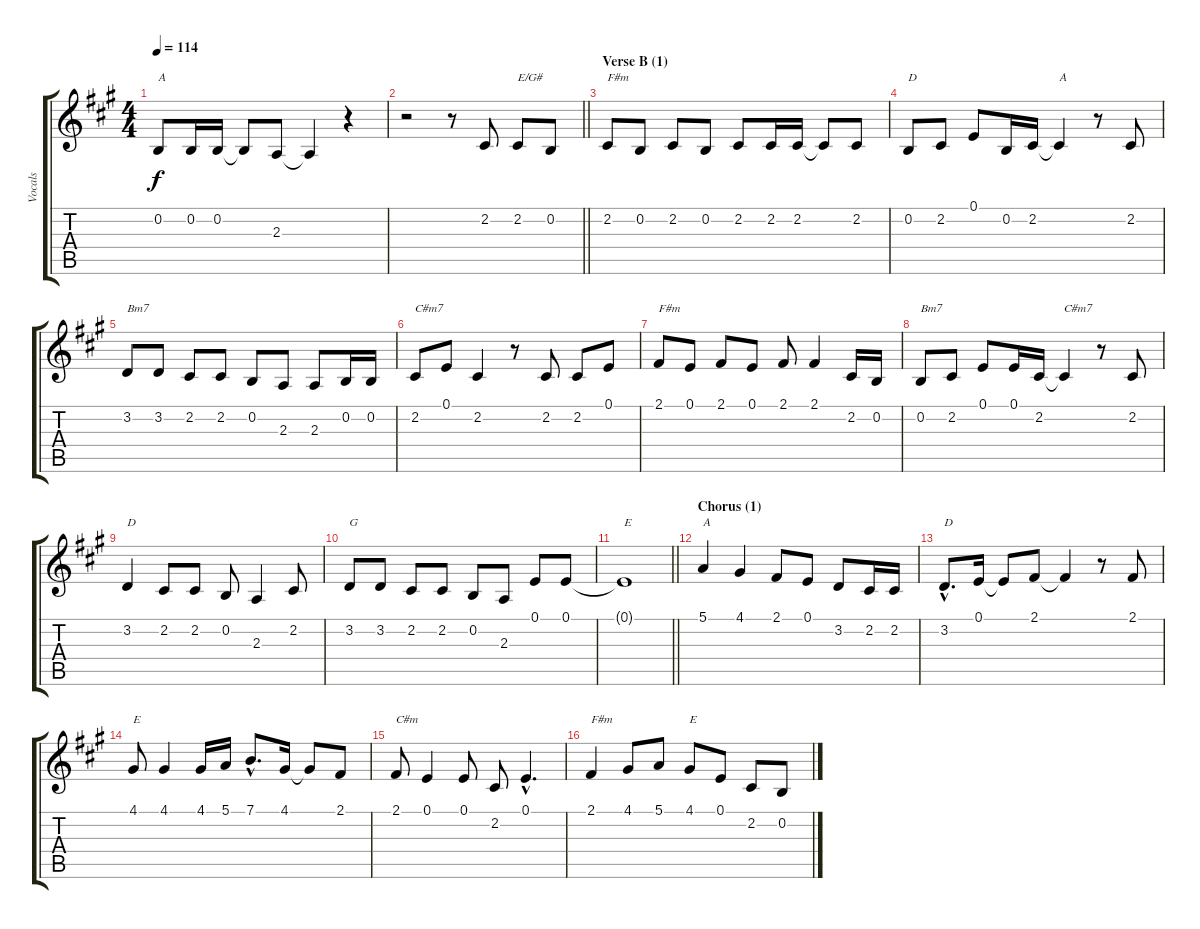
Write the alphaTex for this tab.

\track ("Vocals" "Vocals") {instrument sopranosax}
\staff {score tabs}
\tuning (E4 B3 G3 D3 A2 E2) {hide}
\ts (4 4)
\tempo 114
\clef g2
\ks a
0.2.8{txt "A" dy f} 0.2.16 0.2.16 0.2{t}.8 2.3.8 2.3{t}.4 r.4 |
\barLineRight lightlight
r.2 r.8 2.2.8 2.2.8{txt "E/G#"} 0.2.8 |
\section ("" "Verse B (1)")
2.2.8{txt "F#m"} 0.2.8 2.2.8 0.2.8 2.2.8 2.2.16 2.2.16 2.2{t}.8 2.2.8 |
0.2.8{txt "D"} 2.2.8 0.1.8 0.2.16 2.2.16 2.2{t}.4{txt "A"} r.8 2.2.8 |
3.2.8{txt "Bm7"} 3.2.8 2.2.8 2.2.8 0.2.8 2.3.8 2.3.8 0.2.16 0.2.16 |
2.2.8{txt "C#m7"} 0.1.8 2.2.4 r.8 2.2.8 2.2.8 0.1.8 |
2.1.8{txt "F#m"} 0.1.8 2.1.8 0.1.8 2.1.8 2.1.4 2.2.16 0.2.16 |
0.2.8{txt "Bm7"} 2.2.8 0.1.8 0.1.16 2.2.16 2.2{t}.4{txt "C#m7"} r.8 2.2.8 |
3.2.4{txt "D"} 2.2.8 2.2.8 0.2.8 2.3.4 2.2.8 |
3.2.8{txt "G"} 3.2.8 2.2.8 2.2.8 0.2.8 2.3.8 0.1.8 0.1.8 |
\barLineRight lightlight
0.1{t}.1{txt "E"} |
\section ("" "Chorus (1)")
5.1.4{txt "A"} 4.1.4 2.1.8 0.1.8 3.2.8 2.2.16 2.2.16 |
3.2{hac}.8{d txt "D"} 0.1.16 0.1{t}.8 2.1.8 2.1{t}.4 r.8 2.1.8 |
4.1.8{txt "E"} 4.1.4 4.1.16 5.1.16 7.1{hac}.8{d} 4.1.16 4.1{t}.8 2.1.8 |
2.1.8{txt "C#m"} 0.1.4 0.1.8 2.2.8 0.1{hac}.4{d} |
2.1.4{txt "F#m"} 4.1.8 5.1.8 4.1.8{txt "E"} 0.1.8 2.2.8 0.2.8
